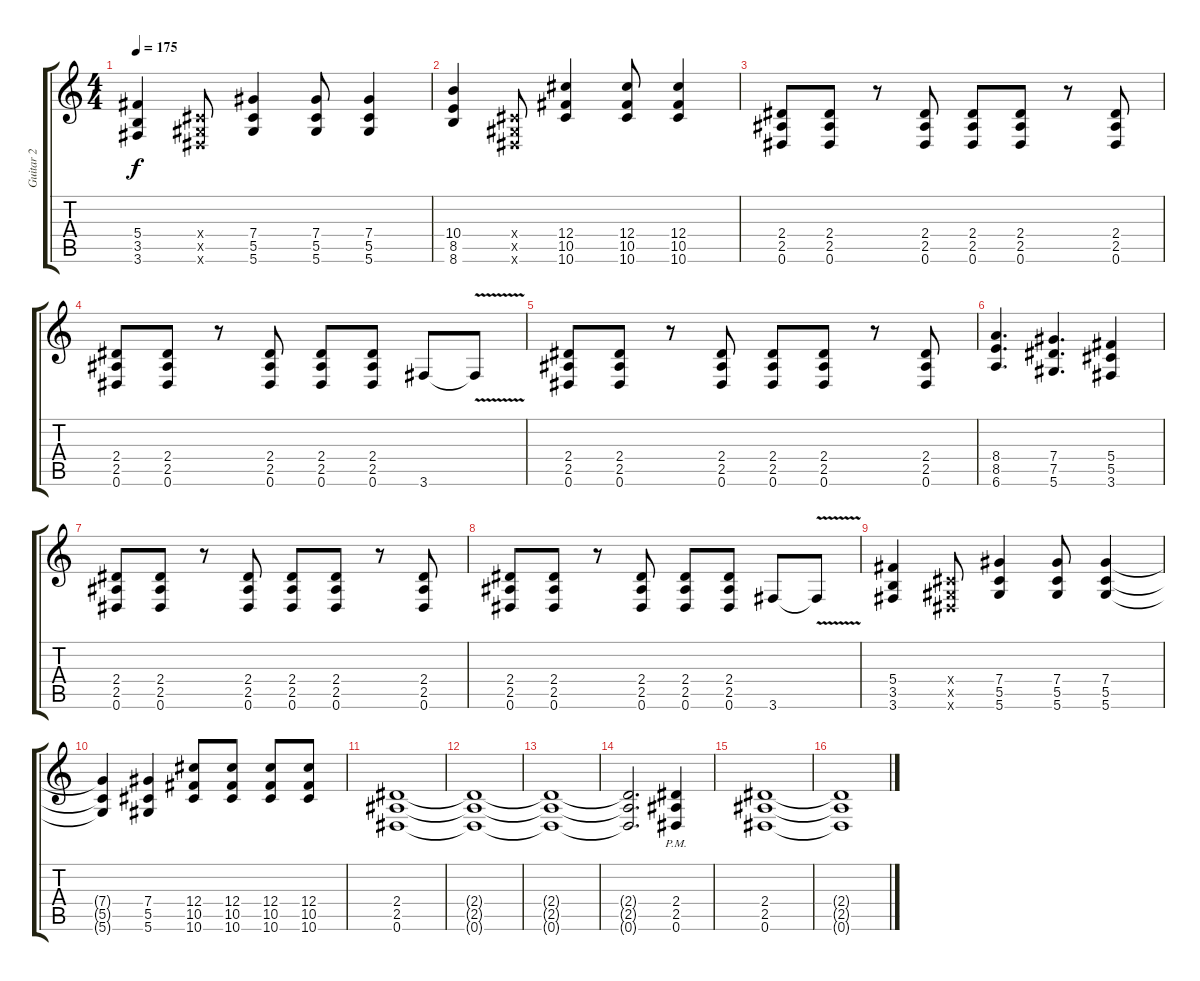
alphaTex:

\track ("Guitar 2" "Guitar 2") {instrument distortionguitar}
\staff {score tabs}
\tuning (Eb4 Bb3 Gb3 Db3 Ab2 Eb2) {hide}
\ts (4 4)
\tempo 175
\clef g2
\ks c
(5.4 3.5 3.6).4{dy f} (0.4{x} 0.5{x} 0.6{x}).8 (7.4 5.5 5.6).4 (7.4 5.5 5.6).8 (7.4 5.5 5.6).4 |
(10.4 8.5 8.6).4 (0.4{x} 0.5{x} 0.6{x}).8 (12.4 10.5 10.6).4 (12.4 10.5 10.6).8 (12.4 10.5 10.6).4 |
(2.4 2.5 0.6).8 (2.4 2.5 0.6).8 r.8 (2.4 2.5 0.6).8 (2.4 2.5 0.6).8 (2.4 2.5 0.6).8 r.8 (2.4 2.5 0.6).8 |
(2.4 2.5 0.6).8 (2.4 2.5 0.6).8 r.8 (2.4 2.5 0.6).8 (2.4 2.5 0.6).8 (2.4 2.5 0.6).8 3.6.8 3.6{v t}.8 |
(2.4 2.5 0.6).8 (2.4 2.5 0.6).8 r.8 (2.4 2.5 0.6).8 (2.4 2.5 0.6).8 (2.4 2.5 0.6).8 r.8 (2.4 2.5 0.6).8 |
(8.4 8.5 6.6).4{d} (7.4 7.5 5.6).4{d} (5.4 5.5 3.6).4 |
(2.4 2.5 0.6).8 (2.4 2.5 0.6).8 r.8 (2.4 2.5 0.6).8 (2.4 2.5 0.6).8 (2.4 2.5 0.6).8 r.8 (2.4 2.5 0.6).8 |
(2.4 2.5 0.6).8 (2.4 2.5 0.6).8 r.8 (2.4 2.5 0.6).8 (2.4 2.5 0.6).8 (2.4 2.5 0.6).8 3.6.8 3.6{v t}.8 |
(5.4 3.5 3.6).4 (0.4{x} 0.5{x} 0.6{x}).8 (7.4 5.5 5.6).4 (7.4 5.5 5.6).8 (7.4 5.5 5.6).4 |
(7.4{t} 5.5{t} 5.6{t}).4 (7.4 5.5 5.6).4 (12.4 10.5 10.6).8 (12.4 10.5 10.6).8 (12.4 10.5 10.6).8 (12.4 10.5 10.6).8 |
(2.4 2.5 0.6).1 |
(2.4{t} 2.5{t} 0.6{t}).1 |
(2.4{t} 2.5{t} 0.6{t}).1 |
(2.4{t} 2.5{t} 0.6{t}).2{d} (2.4{pm} 2.5{pm} 0.6{pm}).4 |
(2.4 2.5 0.6).1 |
(2.4{t} 2.5{t} 0.6{t}).1
